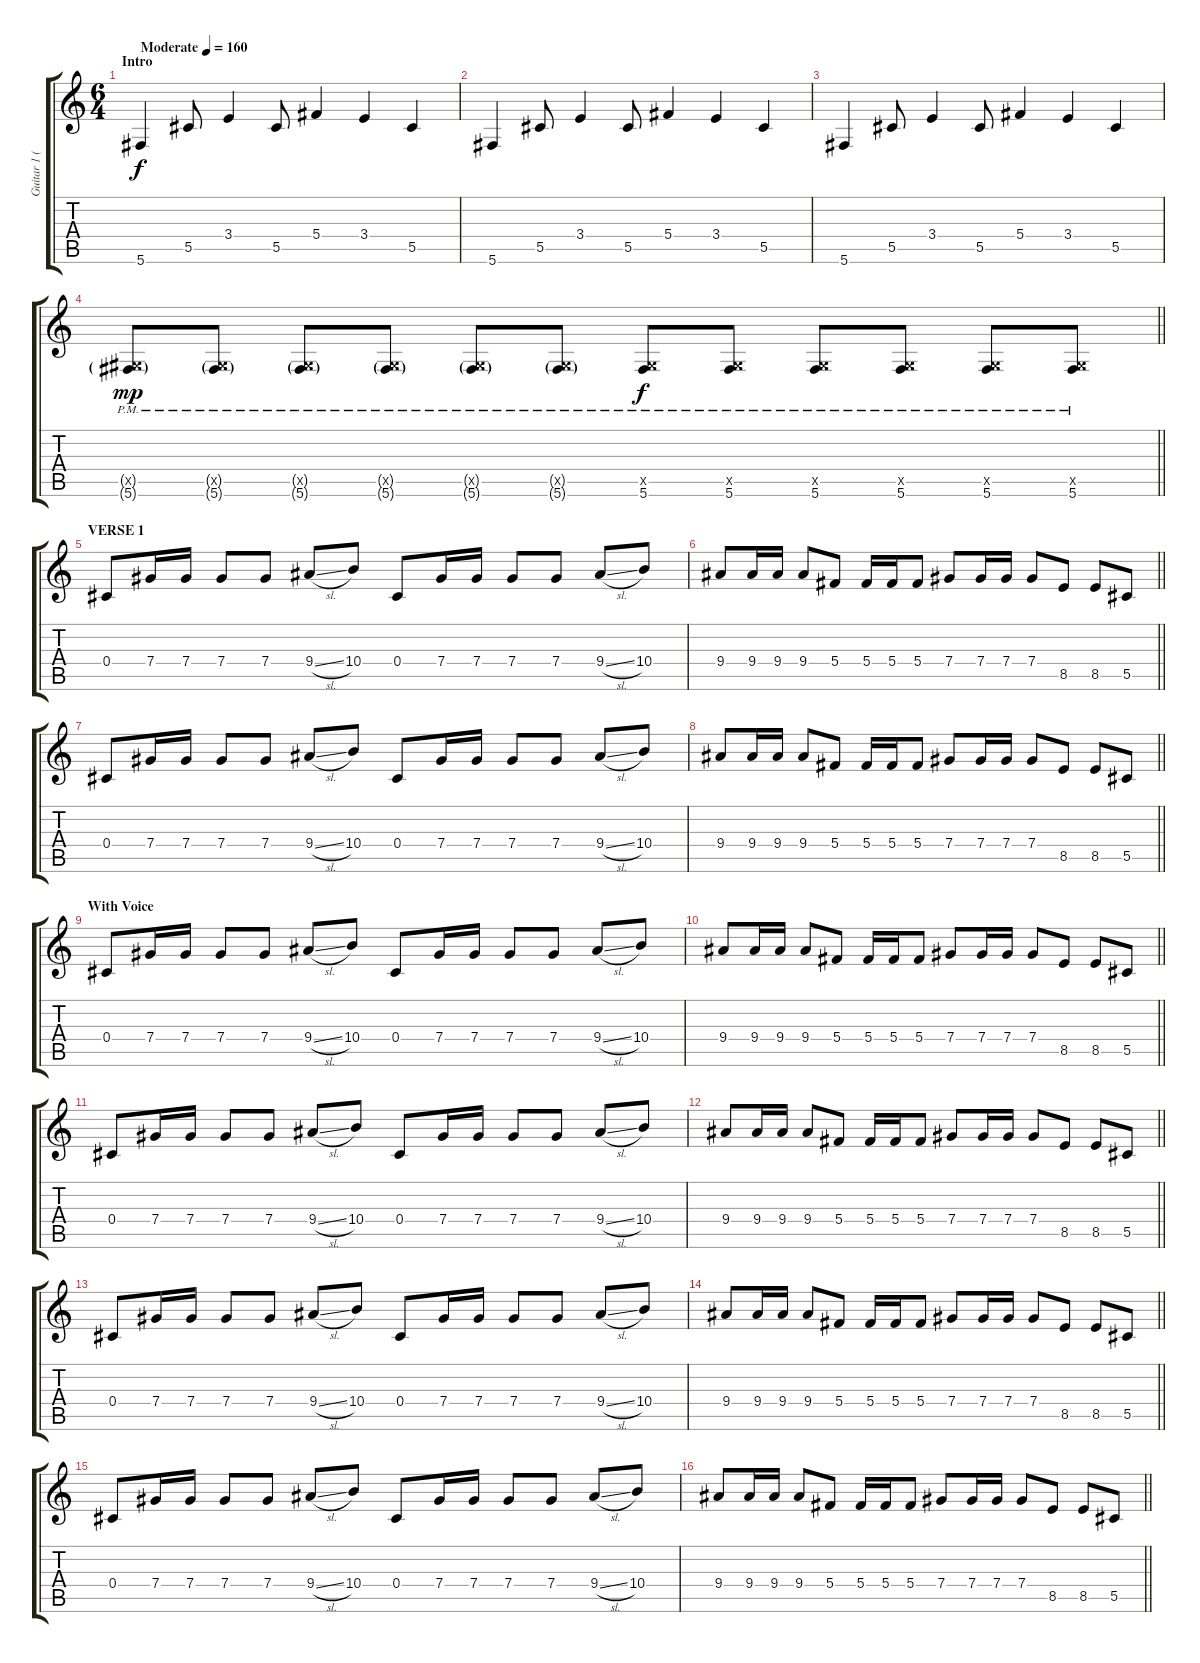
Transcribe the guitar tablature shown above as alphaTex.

\track ("Guitar 1 (Randy Strohmeyer)" "Guitar 1 (") {instrument distortionguitar}
\staff {score tabs}
\tuning (Eb4 Bb3 Gb3 Db3 Ab2 Db2) {hide}
\ts (6 4)
\section ("" "Intro")
\tempo (160 "Moderate")
\clef g2
\ks c
5.6.4{dy f instrument distortionguitar} 5.5.8 3.4.4 5.5.8 5.4.4 3.4.4 5.5.4 |
5.6.4 5.5.8 3.4.4 5.5.8 5.4.4 3.4.4 5.5.4 |
5.6.4 5.5.8 3.4.4 5.5.8 5.4.4 3.4.4 5.5.4 |
\barLineRight lightlight
(0.5{g x} 5.6{g pm}).8{dy mp} (0.5{g x} 5.6{g pm}).8 (0.5{g x} 5.6{g pm}).8 (0.5{g x} 5.6{g pm}).8 (0.5{g x} 5.6{g pm}).8 (0.5{g x} 5.6{g pm}).8 (0.5{x} 5.6{pm}).8{dy f} (0.5{x} 5.6{pm}).8 (0.5{x} 5.6{pm}).8 (0.5{x} 5.6{pm}).8 (0.5{x} 5.6{pm}).8 (0.5{x} 5.6{pm}).8 |
\section ("" "VERSE 1")
0.4.8{instrument electricguitarmuted} 7.4.16 7.4.16 7.4.8 7.4.8 9.4{sl}.8 10.4.8 0.4.8 7.4.16 7.4.16 7.4.8 7.4.8 9.4{sl}.8 10.4.8 |
\barLineRight lightlight
9.4.8 9.4.16 9.4.16 9.4.8 5.4.8 5.4.16 5.4.16 5.4.8 7.4.8 7.4.16 7.4.16 7.4.8 8.5.8 8.5.8 5.5.8 |
0.4.8 7.4.16 7.4.16 7.4.8 7.4.8 9.4{sl}.8 10.4.8 0.4.8 7.4.16 7.4.16 7.4.8 7.4.8 9.4{sl}.8 10.4.8 |
\barLineRight lightlight
9.4.8 9.4.16 9.4.16 9.4.8 5.4.8 5.4.16 5.4.16 5.4.8 7.4.8 7.4.16 7.4.16 7.4.8 8.5.8 8.5.8 5.5.8 |
\section ("" "With Voice")
0.4.8 7.4.16 7.4.16 7.4.8 7.4.8 9.4{sl}.8 10.4.8 0.4.8 7.4.16 7.4.16 7.4.8 7.4.8 9.4{sl}.8 10.4.8 |
\barLineRight lightlight
9.4.8 9.4.16 9.4.16 9.4.8 5.4.8 5.4.16 5.4.16 5.4.8 7.4.8 7.4.16 7.4.16 7.4.8 8.5.8 8.5.8 5.5.8 |
0.4.8 7.4.16 7.4.16 7.4.8 7.4.8 9.4{sl}.8 10.4.8 0.4.8 7.4.16 7.4.16 7.4.8 7.4.8 9.4{sl}.8 10.4.8 |
\barLineRight lightlight
9.4.8 9.4.16 9.4.16 9.4.8 5.4.8 5.4.16 5.4.16 5.4.8 7.4.8 7.4.16 7.4.16 7.4.8 8.5.8 8.5.8 5.5.8 |
0.4.8 7.4.16 7.4.16 7.4.8 7.4.8 9.4{sl}.8 10.4.8 0.4.8 7.4.16 7.4.16 7.4.8 7.4.8 9.4{sl}.8 10.4.8 |
\barLineRight lightlight
9.4.8 9.4.16 9.4.16 9.4.8 5.4.8 5.4.16 5.4.16 5.4.8 7.4.8 7.4.16 7.4.16 7.4.8 8.5.8 8.5.8 5.5.8 |
0.4.8 7.4.16 7.4.16 7.4.8 7.4.8 9.4{sl}.8 10.4.8 0.4.8 7.4.16 7.4.16 7.4.8 7.4.8 9.4{sl}.8 10.4.8 |
\barLineRight lightlight
9.4.8 9.4.16 9.4.16 9.4.8 5.4.8 5.4.16 5.4.16 5.4.8 7.4.8 7.4.16 7.4.16 7.4.8 8.5.8 8.5.8 5.5.8
